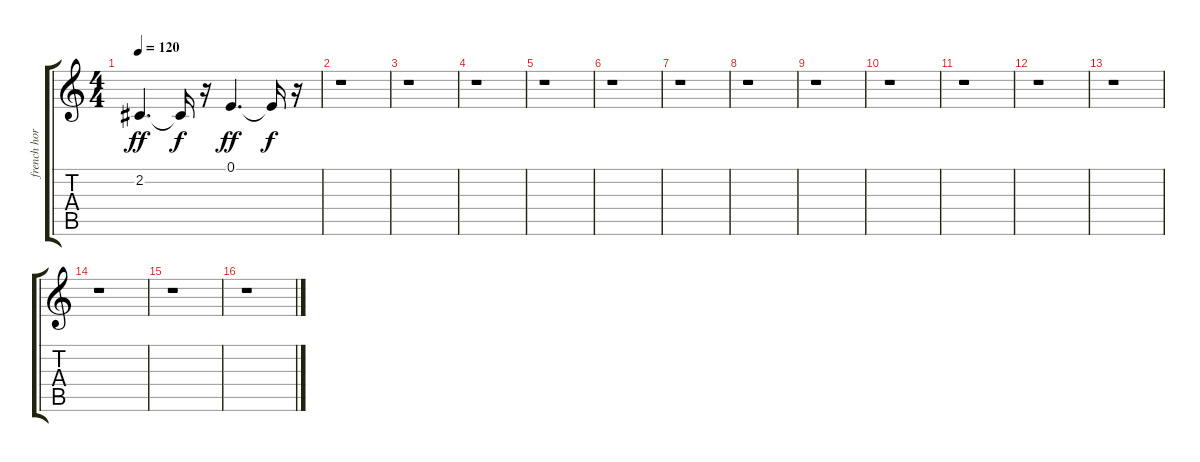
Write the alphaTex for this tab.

\track ("french horn" "french hor") {instrument frenchhorn}
\staff {score tabs}
\tuning (E4 B3 G3 D3 A2 E2) {hide}
\ts (4 4)
\tempo 120
\clef g2
\ks c
2.2.4{d dy ff} 2.2{t}.16{dy f} r.16 0.1.4{d dy ff} 0.1{t}.16{dy f} r.16 |
r.1 |
r.1 |
r.1 |
r.1 |
r.1 |
r.1 |
r.1 |
r.1 |
r.1 |
r.1 |
r.1 |
r.1 |
r.1 |
r.1 |
r.1
